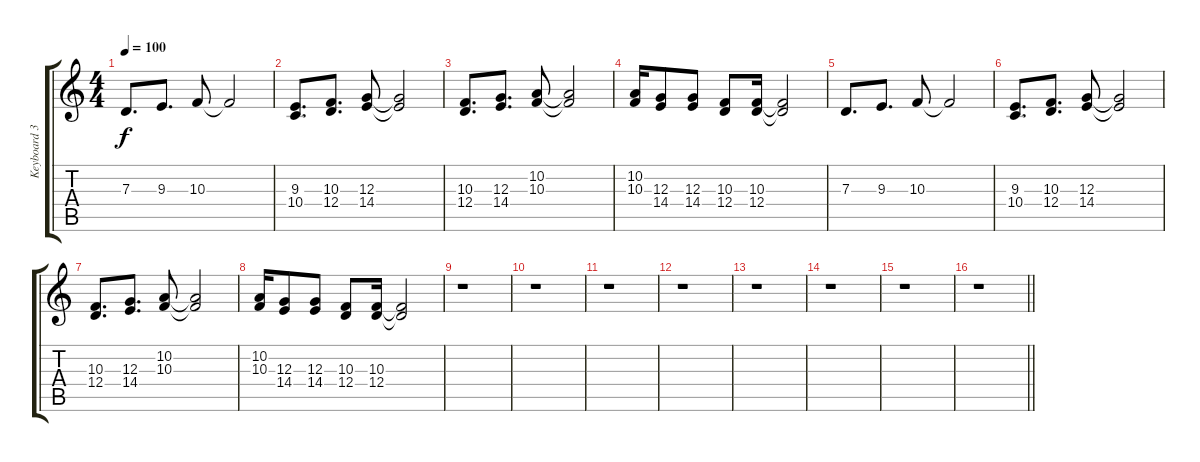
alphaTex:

\track ("Keyboard 3" "Keyboard 3") {instrument clavinet}
\staff {score tabs}
\tuning (E4 B3 G3 D3 A2 E2) {hide}
\ts (4 4)
\tempo 100
\clef g2
\ks c
7.3.8{d dy f} 9.3.8{d} 10.3.8 10.3{t}.2 |
(9.3 10.4).8{d} (10.3 12.4).8{d} (12.3 14.4).8 (12.3{t} 14.4{t}).2 |
(10.3 12.4).8{d} (12.3 14.4).8{d} (10.2 10.3).8 (10.2{t} 10.3{t}).2 |
(10.2 10.3).16 (12.3 14.4).8 (12.3 14.4).8 (10.3 12.4).8 (10.3 12.4).16 (10.3{t} 12.4{t}).2 |
7.3.8{d} 9.3.8{d} 10.3.8 10.3{t}.2 |
(9.3 10.4).8{d} (10.3 12.4).8{d} (12.3 14.4).8 (12.3{t} 14.4{t}).2 |
(10.3 12.4).8{d} (12.3 14.4).8{d} (10.2 10.3).8 (10.2{t} 10.3{t}).2 |
(10.2 10.3).16 (12.3 14.4).8 (12.3 14.4).8 (10.3 12.4).8 (10.3 12.4).16 (10.3{t} 12.4{t}).2 |
r.1 |
r.1 |
r.1 |
r.1 |
r.1 |
r.1 |
r.1 |
\barLineRight lightlight
r.1
